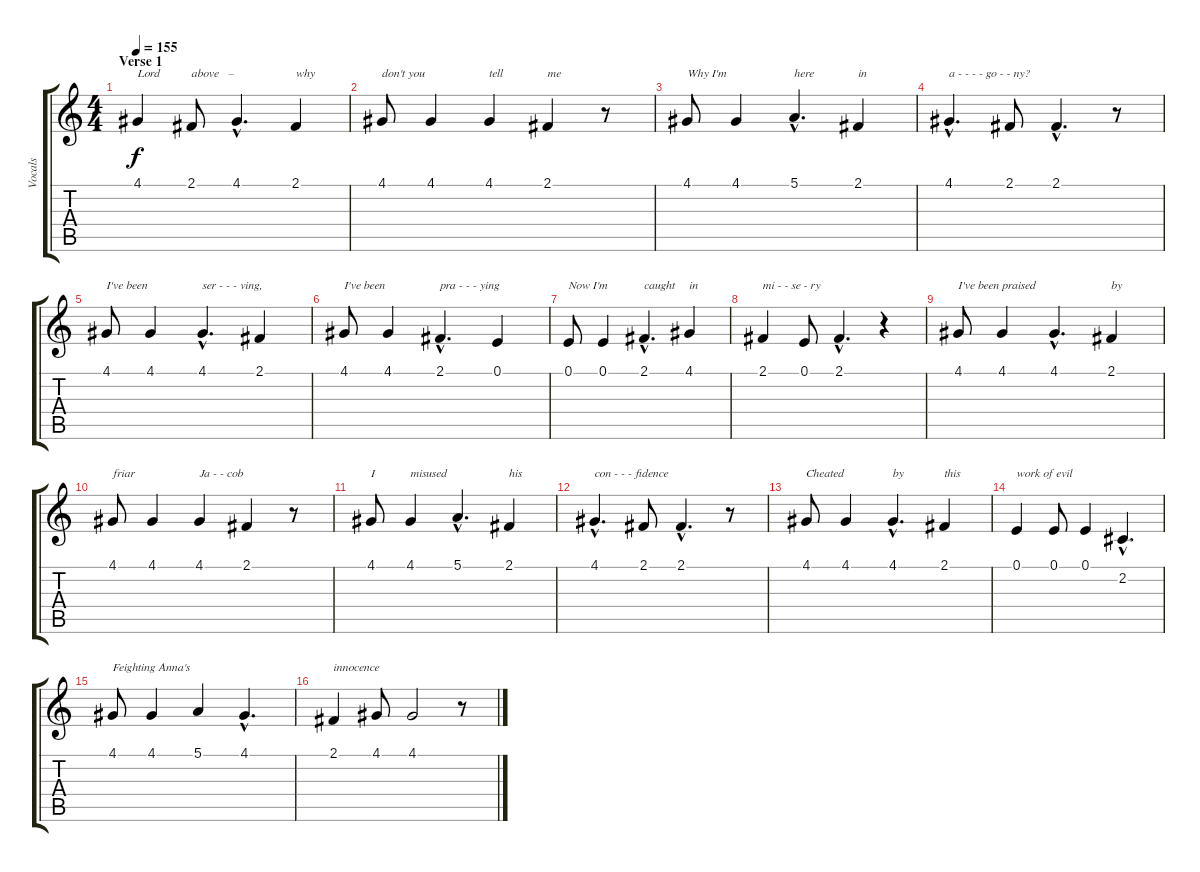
\track ("Vocals" "Vocals") {instrument clarinet}
\staff {score tabs}
\tuning (E4 B3 G3 D3 A2 E2) {hide}
\ts (4 4)
\section ("" "Verse 1")
\tempo 155
\clef g2
\ks c
4.1.4{txt "Lord" dy f} 2.1.8{txt "above   –"} 4.1{hac}.4{d} 2.1.4{txt "why"} |
4.1.8{txt "don't you"} 4.1.4 4.1.4{txt "tell"} 2.1.4{txt "me"} r.8 |
4.1.8{txt "Why I'm"} 4.1.4 5.1{hac}.4{d txt "here"} 2.1.4{txt "in"} |
4.1{hac}.4{d txt "a - - - - go - - ny?"} 2.1.8 2.1{hac}.4{d} r.8 |
4.1.8{txt "I've been"} 4.1.4 4.1{hac}.4{d txt "ser - - - ving,"} 2.1.4 |
4.1.8{txt "I've been"} 4.1.4 2.1{hac}.4{d txt "pra - - - ying"} 0.1.4 |
0.1.8{txt "Now I'm"} 0.1.4 2.1{hac}.4{d txt "caught"} 4.1.4{txt "in"} |
2.1.4{txt "mi - - se - ry"} 0.1.8 2.1{hac}.4{d} r.4 |
4.1.8{txt "I've been praised"} 4.1.4 4.1{hac}.4{d} 2.1.4{txt "by"} |
4.1.8{txt "friar"} 4.1.4 4.1.4{txt "Ja - - cob"} 2.1.4 r.8 |
4.1.8{txt "I"} 4.1.4{txt "misused"} 5.1{hac}.4{d} 2.1.4{txt "his"} |
4.1{hac}.4{d txt "con - - - fidence"} 2.1.8 2.1{hac}.4{d} r.8 |
4.1.8{txt "Cheated"} 4.1.4 4.1{hac}.4{d txt "by"} 2.1.4{txt "this"} |
0.1.4{txt "work of evil"} 0.1.8 0.1.4 2.2{hac}.4{d} |
4.1.8{txt "Feighting Anna's"} 4.1.4 5.1.4 4.1{hac}.4{d} |
2.1.4{txt "innocence"} 4.1.8 4.1.2 r.8
